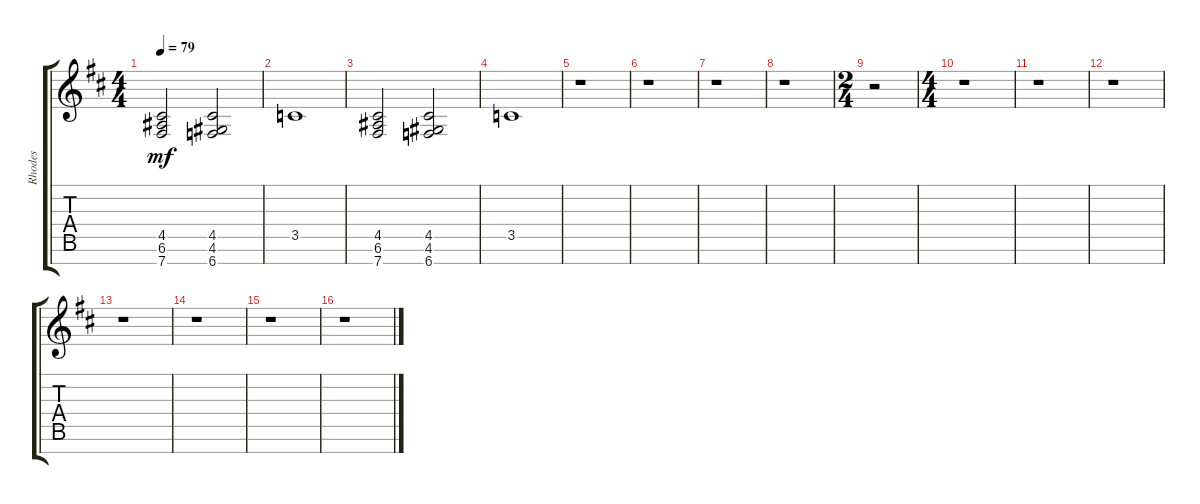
\track ("Rhodes" "Rhodes") {instrument electricguitarjazz}
\staff {score tabs}
\tuning (E4 B3 G3 D3 A2 E2 B1) {hide}
\ts (4 4)
\tempo 79
\clef g2
\ks d
(4.5 6.6 7.7).2{dy mf} (4.5 4.6 6.7).2 |
3.5.1 |
(4.5 6.6 7.7).2 (4.5 4.6 6.7).2 |
3.5.1 |
r.1 |
r.1 |
r.1 |
r.1 |
\ts (2 4)
r.2 |
\ts (4 4)
r.1 |
r.1 |
r.1 |
r.1 |
r.1 |
r.1 |
r.1
